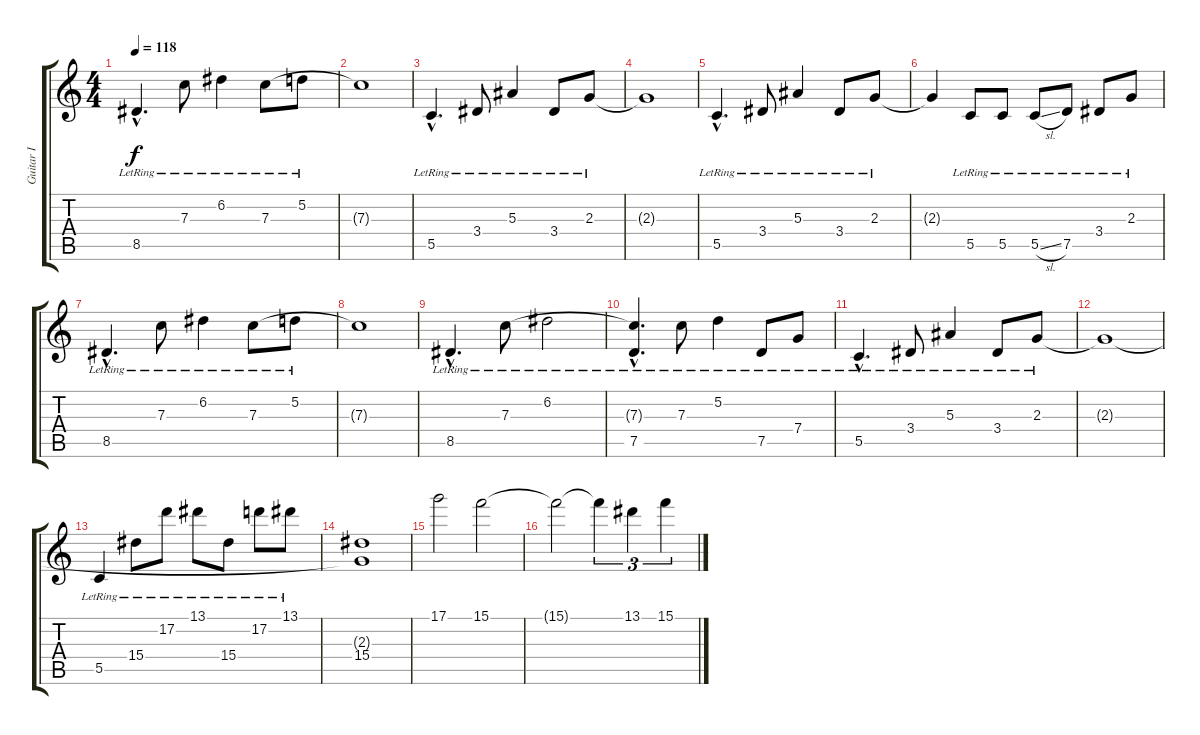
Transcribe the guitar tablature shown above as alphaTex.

\track ("Guitar I" "Guitar I") {instrument electricguitarjazz}
\staff {score tabs}
\tuning (D4 A3 F3 C3 G2 C2) {hide}
\ts (4 4)
\tempo 118
\clef g2
\ks c
8.5{hac lr}.4{d dy f} 7.3{lr}.8 6.2{lr}.4 7.3{lr}.8 5.2{lr}.8 |
7.3{t}.1 |
5.5{hac lr}.4{d balance 14 instrument electricguitarclean} 3.4{lr}.8 5.3{lr}.4 3.4{lr}.8 2.3{lr}.8 |
2.3{t}.1 |
5.5{hac lr}.4{d} 3.4{lr}.8 5.3{lr}.4 3.4{lr}.8 2.3{lr}.8 |
2.3{t}.4 5.5{lr}.8 5.5{lr}.8 5.5{sl lr}.8 7.5{lr}.8 3.4{lr}.8 2.3{lr}.8 |
8.5{hac lr}.4{d} 7.3{lr}.8 6.2{lr}.4 7.3{lr}.8 5.2{lr}.8 |
7.3{t}.1 |
8.5{hac lr}.4{d} 7.3{lr}.8 6.2{lr}.2 |
(7.3{hac t} 7.5{hac lr}).4{d} 7.3{lr}.8 5.2{lr}.4 7.5{lr}.8 7.4{lr}.8 |
5.5{hac lr}.4{d balance 14 instrument electricguitarclean} 3.4{lr}.8 5.3{lr}.4 3.4{lr}.8 2.3{lr}.8 |
2.3{t}.1 |
5.5{lr}.4 15.4{lr}.8 17.2{lr}.8 13.1{lr}.8 15.4{lr}.8 17.2{lr}.8 13.1{lr}.8 |
(2.3{t} 15.4).1 |
17.1.2{volume 12 balance 8 instrument overdrivenguitar} 15.1.2 |
15.1{t}.2 15.1{t}.4{tu (3 2)} 13.1.4{tu (3 2)} 15.1.4{tu (3 2)}
